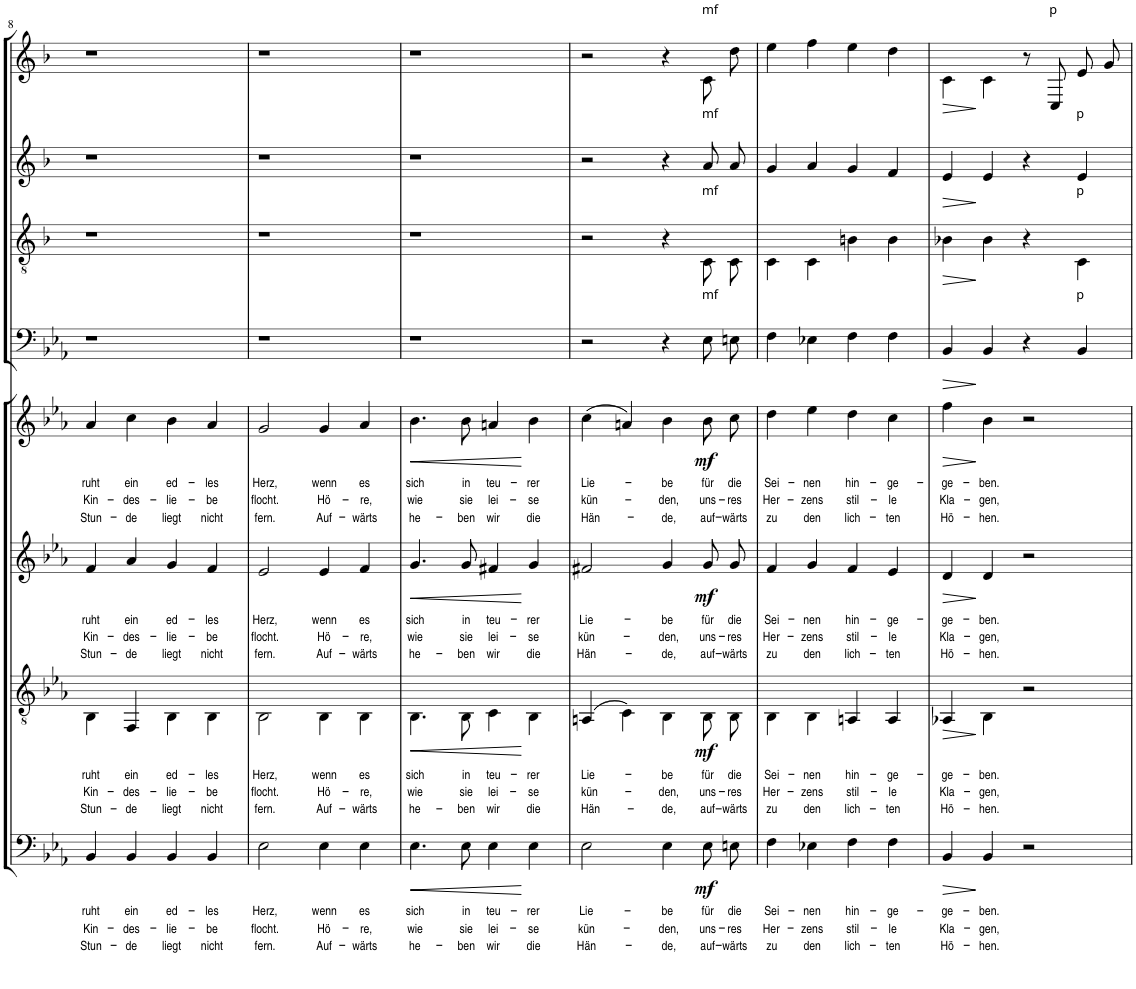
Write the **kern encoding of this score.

**kern	**text	**text	**text	**dynam	**kern	**text	**text	**text	**dynam	**kern	**text	**text	**text	**dynam	**kern	**text	**text	**text	**dynam	**kern	**dynam	**kern	**dynam	**kern	**dynam	**kern	**dynam
*part8	*part8	*part8	*part8	*part8	*part7	*part7	*part7	*part7	*part7	*part6	*part6	*part6	*part6	*part6	*part5	*part5	*part5	*part5	*part5	*part4	*part4	*part3	*part3	*part2	*part2	*part1	*part1
*staff8	*staff8	*staff8	*staff8	*staff8	*staff7	*staff7	*staff7	*staff7	*staff7	*staff6	*staff6	*staff6	*staff6	*staff6	*staff5	*staff5	*staff5	*staff5	*staff5	*staff4	*staff4	*staff3	*staff3	*staff2	*staff2	*staff1	*staff1
*I"Bass	*	*	*	*	*I"Tenor	*	*	*	*	*I"Alt	*	*	*	*	*I"Sopran	*	*	*	*	*I"Posaune	*	*I"Tenorhorn	*	*I"Trompete II in B	*	*I"Trompete I in B	*
*I'B.	*	*	*	*	*I'T.	*	*	*	*	*I'A.	*	*	*	*	*I'S.	*	*	*	*	*I'Pos.	*	*I'Teh.	*	*I'Tr. II	*	*I'Tr. I	*
!!LO:PB:g=z
*clefF4	*	*	*	*	*clefGv2	*	*	*	*	*clefG2	*	*	*	*	*clefG2	*	*	*	*	*clefF4	*	*clefGv2	*	*clefG2	*	*clefG2	*
*	*	*	*	*	*Trd7c12	*	*	*	*	*	*	*	*	*	*	*	*	*	*	*	*	*Trd1c2	*	*Trd1c2	*	*Trd1c2	*
*k[b-e-a-]	*	*	*	*	*k[b-e-a-]	*	*	*	*	*k[b-e-a-]	*	*	*	*	*k[b-e-a-]	*	*	*	*	*k[b-e-a-]	*	*k[b-]	*	*k[b-]	*	*k[b-]	*
*E-:	*	*	*	*	*E-:	*	*	*	*	*E-:	*	*	*	*	*E-:	*	*	*	*	*E-:	*	*F:	*	*F:	*	*F:	*
*M4/4	*	*	*	*	*M4/4	*	*	*	*	*M4/4	*	*	*	*	*M4/4	*	*	*	*	*M4/4	*	*M4/4	*	*M4/4	*	*M4/4	*
*met(c)	*	*	*	*	*met(c)	*	*	*	*	*met(c)	*	*	*	*	*met(c)	*	*	*	*	*met(c)	*	*met(c)	*	*met(c)	*	*met(c)	*
=8	=8	=8	=8	=8	=8	=8	=8	=8	=8	=8	=8	=8	=8	=8	=8	=8	=8	=8	=8	=8	=8	=8	=8	=8	=8	=8	=8
!	!LO:LY:b	!LO:LY:b	!LO:LY:b	!	!	!LO:LY:b	!LO:LY:b	!LO:LY:b	!	!	!LO:LY:b	!LO:LY:b	!LO:LY:b	!	!	!LO:LY:b	!LO:LY:b	!LO:LY:b	!	!	!	!	!	!	!	!	!
4BB-/	ruht	Kin-	Stun-	.	4BB-\	ruht	Kin-	Stun-	.	4f/	ruht	Kin-	Stun-	.	4a-/	ruht	Kin-	Stun-	.	1r	.	1r	.	1r	.	1r	.
!	!LO:LY:b	!LO:LY:b	!LO:LY:b	!	!	!LO:LY:b	!LO:LY:b	!LO:LY:b	!	!	!LO:LY:b	!LO:LY:b	!LO:LY:b	!	!	!LO:LY:b	!LO:LY:b	!LO:LY:b	!	!	!	!	!	!	!	!	!
4BB-/	ein	-des-	-de	.	4FF/	ein	-des-	-de	.	4a-/	ein	-des-	-de	.	4cc\	ein	-des-	-de	.	.	.	.	.	.	.	.	.
!	!LO:LY:b	!LO:LY:b	!LO:LY:b	!	!	!LO:LY:b	!LO:LY:b	!LO:LY:b	!	!	!LO:LY:b	!LO:LY:b	!LO:LY:b	!	!	!LO:LY:b	!LO:LY:b	!LO:LY:b	!	!	!	!	!	!	!	!	!
4BB-/	ed-	-lie-	liegt	.	4BB-\	ed-	-lie-	liegt	.	4g/	ed-	-lie-	liegt	.	4b-\	ed-	-lie-	liegt	.	.	.	.	.	.	.	.	.
!	!LO:LY:b	!LO:LY:b	!LO:LY:b	!	!	!LO:LY:b	!LO:LY:b	!LO:LY:b	!	!	!LO:LY:b	!LO:LY:b	!LO:LY:b	!	!	!LO:LY:b	!LO:LY:b	!LO:LY:b	!	!	!	!	!	!	!	!	!
4BB-/	-les	-be	nicht	.	4BB-\	-les	-be	nicht	.	4f/	-les	-be	nicht	.	4a-/	-les	-be	nicht	.	.	.	.	.	.	.	.	.
=9	=9	=9	=9	=9	=9	=9	=9	=9	=9	=9	=9	=9	=9	=9	=9	=9	=9	=9	=9	=9	=9	=9	=9	=9	=9	=9	=9
!	!LO:LY:b	!LO:LY:b	!LO:LY:b	!	!	!LO:LY:b	!LO:LY:b	!LO:LY:b	!	!	!LO:LY:b	!LO:LY:b	!LO:LY:b	!	!	!LO:LY:b	!LO:LY:b	!LO:LY:b	!	!	!	!	!	!	!	!	!
2E-\	Herz,	flocht.	fern.	.	2BB-\	Herz,	flocht.	fern.	.	2e-/	Herz,	flocht.	fern.	.	2g/	Herz,	flocht.	fern.	.	1r	.	1r	.	1r	.	1r	.
!	!LO:LY:b	!LO:LY:b	!LO:LY:b	!	!	!LO:LY:b	!LO:LY:b	!LO:LY:b	!	!	!LO:LY:b	!LO:LY:b	!LO:LY:b	!	!	!LO:LY:b	!LO:LY:b	!LO:LY:b	!	!	!	!	!	!	!	!	!
4E-\	wenn	Hö-	Auf-	.	4BB-\	wenn	Hö-	Auf-	.	4e-/	wenn	Hö-	Auf-	.	4g/	wenn	Hö-	Auf-	.	.	.	.	.	.	.	.	.
!	!LO:LY:b	!LO:LY:b	!LO:LY:b	!	!	!LO:LY:b	!LO:LY:b	!LO:LY:b	!	!	!LO:LY:b	!LO:LY:b	!LO:LY:b	!	!	!LO:LY:b	!LO:LY:b	!LO:LY:b	!	!	!	!	!	!	!	!	!
4E-\	es	-re,	-wärts	.	4BB-\	es	-re,	-wärts	.	4f/	es	-re,	-wärts	.	4a-/	es	-re,	-wärts	.	.	.	.	.	.	.	.	.
=10	=10	=10	=10	=10	=10	=10	=10	=10	=10	=10	=10	=10	=10	=10	=10	=10	=10	=10	=10	=10	=10	=10	=10	=10	=10	=10	=10
!	!LO:LY:b	!LO:LY:b	!LO:LY:b	!LO:HP:b	!	!LO:LY:b	!LO:LY:b	!LO:LY:b	!LO:HP:b	!	!LO:LY:b	!LO:LY:b	!LO:LY:b	!LO:HP:b	!	!LO:LY:b	!LO:LY:b	!LO:LY:b	!LO:HP:b	!	!	!	!	!	!	!	!
4.E-\	sich	wie	he-	<	4.BB-\	sich	wie	he-	<	4.g/	sich	wie	he-	<	4.b-\	sich	wie	he-	<	1r	.	1r	.	1r	.	1r	.
!	!LO:LY:b	!LO:LY:b	!LO:LY:b	!	!	!LO:LY:b	!LO:LY:b	!LO:LY:b	!	!	!LO:LY:b	!LO:LY:b	!LO:LY:b	!	!	!LO:LY:b	!LO:LY:b	!LO:LY:b	!	!	!	!	!	!	!	!	!
8E-\	in	sie	-ben	.	8BB-\	in	sie	-ben	.	8g/	in	sie	-ben	.	8b-\	in	sie	-ben	.	.	.	.	.	.	.	.	.
!	!LO:LY:b	!LO:LY:b	!LO:LY:b	!	!	!LO:LY:b	!LO:LY:b	!LO:LY:b	!	!	!LO:LY:b	!LO:LY:b	!LO:LY:b	!	!	!LO:LY:b	!LO:LY:b	!LO:LY:b	!	!	!	!	!	!	!	!	!
4E-\	teu-	lei-	wir	.	4C\	teu-	lei-	wir	.	4f#X/	teu-	lei-	wir	.	4an/	teu-	lei-	wir	.	.	.	.	.	.	.	.	.
!	!LO:LY:b	!LO:LY:b	!LO:LY:b	!	!	!LO:LY:b	!LO:LY:b	!LO:LY:b	!	!	!LO:LY:b	!LO:LY:b	!LO:LY:b	!	!	!LO:LY:b	!LO:LY:b	!LO:LY:b	!	!	!	!	!	!	!	!	!
4E-\	-rer	-se	die	[	4BB-\	-rer	-se	die	[	4g/	-rer	-se	die	[	4b-\	-rer	-se	die	[	.	.	.	.	.	.	.	.
=11	=11	=11	=11	=11	=11	=11	=11	=11	=11	=11	=11	=11	=11	=11	=11	=11	=11	=11	=11	=11	=11	=11	=11	=11	=11	=11	=11
!	!LO:LY:b	!LO:LY:b	!LO:LY:b	!	!	!LO:LY:b	!LO:LY:b	!LO:LY:b	!	!	!LO:LY:b	!LO:LY:b	!LO:LY:b	!	!	!LO:LY:b	!LO:LY:b	!LO:LY:b	!	!	!	!	!	!	!	!	!
2E-\	Lie-	kün-	Hän-	.	(4AAn/	Lie-	kün-	Hän-	.	2f#X/	Lie-	kün-	Hän-	.	(4cc\	Lie-	kün-	Hän-	.	2r	.	2r	.	2r	.	2r	.
.	.	.	.	.	4C\)	.	.	.	.	.	.	.	.	.	4an/)	.	.	.	.	.	.	.	.	.	.	.	.
!	!LO:LY:b	!LO:LY:b	!LO:LY:b	!	!	!LO:LY:b	!LO:LY:b	!LO:LY:b	!	!	!LO:LY:b	!LO:LY:b	!LO:LY:b	!	!	!LO:LY:b	!LO:LY:b	!LO:LY:b	!	!	!	!	!	!	!	!	!
4E-\	-be	-den,	-de,	.	4BB-\	-be	-den,	-de,	.	4g/	-be	-den,	-de,	.	4b-\	-be	-den,	-de,	.	4r	.	4r	.	4r	.	4r	.
!	!	!	!	!	!	!	!	!	!	!	!	!	!	!	!	!	!	!	!	!	!	!	!	!	!	!LO:TX:a:t=mf	!
!	!	!	!	!	!	!	!	!	!	!	!	!	!	!	!	!	!	!	!	!	!	!	!	!LO:TX:a:t=mf	!	!	!
!	!	!	!	!	!	!	!	!	!	!	!	!	!	!	!	!	!	!	!	!	!	!LO:TX:a:t=mf	!	!	!	!	!
!	!	!	!	!	!	!	!	!	!	!	!	!	!	!	!	!	!	!	!	!LO:TX:a:t=mf	!	!	!	!	!	!	!
!	!LO:LY:b	!LO:LY:b	!LO:LY:b	!LO:DY:b	!	!LO:LY:b	!LO:LY:b	!LO:LY:b	!LO:DY:b	!	!LO:LY:b	!LO:LY:b	!LO:LY:b	!LO:DY:b	!	!LO:LY:b	!LO:LY:b	!LO:LY:b	!LO:DY:b	!	!	!	!	!	!	!	!
8E-\L	für	uns-	auf-	mf	8BB-\L	für	uns-	auf-	mf	8g/L	für	uns-	auf-	mf	8b-\L	für	uns-	auf-	mf	8E-\L	.	8C\L	.	8a/L	.	8c\L	.
!	!LO:LY:b	!LO:LY:b	!LO:LY:b	!	!	!LO:LY:b	!LO:LY:b	!LO:LY:b	!	!	!LO:LY:b	!LO:LY:b	!LO:LY:b	!	!	!LO:LY:b	!LO:LY:b	!LO:LY:b	!	!	!	!	!	!	!	!	!
8En\J	die	-res	-wärts	.	8BB-\J	die	-res	-wärts	.	8g/J	die	-res	-wärts	.	8cc\J	die	-res	-wärts	.	8En\J	.	8C\J	.	8a/J	.	8dd\J	.
=12	=12	=12	=12	=12	=12	=12	=12	=12	=12	=12	=12	=12	=12	=12	=12	=12	=12	=12	=12	=12	=12	=12	=12	=12	=12	=12	=12
!	!LO:LY:b	!LO:LY:b	!LO:LY:b	!	!	!LO:LY:b	!LO:LY:b	!LO:LY:b	!	!	!LO:LY:b	!LO:LY:b	!LO:LY:b	!	!	!LO:LY:b	!LO:LY:b	!LO:LY:b	!	!	!	!	!	!	!	!	!
4F\	Sei-	Her-	zu	.	4BB-\	Sei-	Her-	zu	.	4f/	Sei-	Her-	zu	.	4dd\	Sei-	Her-	zu	.	4F\	.	4C\	.	4g/	.	4ee\	.
!	!LO:LY:b	!LO:LY:b	!LO:LY:b	!	!	!LO:LY:b	!LO:LY:b	!LO:LY:b	!	!	!LO:LY:b	!LO:LY:b	!LO:LY:b	!	!	!LO:LY:b	!LO:LY:b	!LO:LY:b	!	!	!	!	!	!	!	!	!
4E-X\	-nen	-zens	den	.	4BB-\	-nen	-zens	den	.	4g/	-nen	-zens	den	.	4ee-\	-nen	-zens	den	.	4E-X\	.	4C\	.	4a/	.	4ff\	.
!	!LO:LY:b	!LO:LY:b	!LO:LY:b	!	!	!LO:LY:b	!LO:LY:b	!LO:LY:b	!	!	!LO:LY:b	!LO:LY:b	!LO:LY:b	!	!	!LO:LY:b	!LO:LY:b	!LO:LY:b	!	!	!	!	!	!	!	!	!
4F\	hin-	stil-	lich-	.	4AAn/	hin-	stil-	lich-	.	4f/	hin-	stil-	lich-	.	4dd\	hin-	stil-	lich-	.	4F\	.	4Bn\	.	4g/	.	4ee\	.
!	!LO:LY:b	!LO:LY:b	!LO:LY:b	!	!	!LO:LY:b	!LO:LY:b	!LO:LY:b	!	!	!LO:LY:b	!LO:LY:b	!LO:LY:b	!	!	!LO:LY:b	!LO:LY:b	!LO:LY:b	!	!	!	!	!	!	!	!	!
4F\	-ge-	-le	-ten	.	4AA/	-ge-	-le	-ten	.	4e-/	-ge-	-le	-ten	.	4cc\	-ge-	-le	-ten	.	4F\	.	4B\	.	4f/	.	4dd\	.
=13	=13	=13	=13	=13	=13	=13	=13	=13	=13	=13	=13	=13	=13	=13	=13	=13	=13	=13	=13	=13	=13	=13	=13	=13	=13	=13	=13
!	!LO:LY:b	!LO:LY:b	!LO:LY:b	!LO:HP:b	!	!LO:LY:b	!LO:LY:b	!LO:LY:b	!LO:HP:b	!	!LO:LY:b	!LO:LY:b	!LO:LY:b	!LO:HP:b	!	!LO:LY:b	!LO:LY:b	!LO:LY:b	!LO:HP:b	!	!LO:HP:b	!	!LO:HP:b	!	!LO:HP:b	!	!LO:HP:b
4BB-/	-ge-	Kla-	Hö-	>	4AA-X/	-ge-	Kla-	Hö-	>	4d/	-ge-	Kla-	Hö-	>	4ff\	-ge-	Kla-	Hö-	>	4BB-/	>	4B-X\	>	4e/	>	4c\	>
!	!LO:LY:b	!LO:LY:b	!LO:LY:b	!	!	!LO:LY:b	!LO:LY:b	!LO:LY:b	!	!	!LO:LY:b	!LO:LY:b	!LO:LY:b	!	!	!LO:LY:b	!LO:LY:b	!LO:LY:b	!	!	!	!	!	!	!	!	!
4BB-/	-ben.	-gen,	-hen.	]	4BB-\	-ben.	-gen,	-hen.	]	4d/	-ben.	-gen,	-hen.	]	4b-\	-ben.	-gen,	-hen.	]	4BB-/	]	4B-\	]	4e/	]	4c\	]
2r	.	.	.	.	2r	.	.	.	.	2r	.	.	.	.	2r	.	.	.	.	4r	.	4r	.	4r	.	8r	.
!	!	!	!	!	!	!	!	!	!	!	!	!	!	!	!	!	!	!	!	!	!	!	!	!	!	!LO:TX:a:t=p	!
.	.	.	.	.	.	.	.	.	.	.	.	.	.	.	.	.	.	.	.	.	.	.	.	.	.	8C/	.
!	!	!	!	!	!	!	!	!	!	!	!	!	!	!	!	!	!	!	!	!	!	!	!	!LO:TX:a:t=p	!	!	!
!	!	!	!	!	!	!	!	!	!	!	!	!	!	!	!	!	!	!	!	!	!	!LO:TX:a:t=p	!	!	!	!	!
!	!	!	!	!	!	!	!	!	!	!	!	!	!	!	!	!	!	!	!	!LO:TX:a:t=p	!	!	!	!	!	!	!
.	.	.	.	.	.	.	.	.	.	.	.	.	.	.	.	.	.	.	.	4BB-/	.	4C\	.	4e/	.	8e/L	.
.	.	.	.	.	.	.	.	.	.	.	.	.	.	.	.	.	.	.	.	.	.	.	.	.	.	8g/J	.
=	=	=	=	=	=	=	=	=	=	=	=	=	=	=	=	=	=	=	=	=	=	=	=	=	=	=	=
*-	*-	*-	*-	*-	*-	*-	*-	*-	*-	*-	*-	*-	*-	*-	*-	*-	*-	*-	*-	*-	*-	*-	*-	*-	*-	*-	*-
